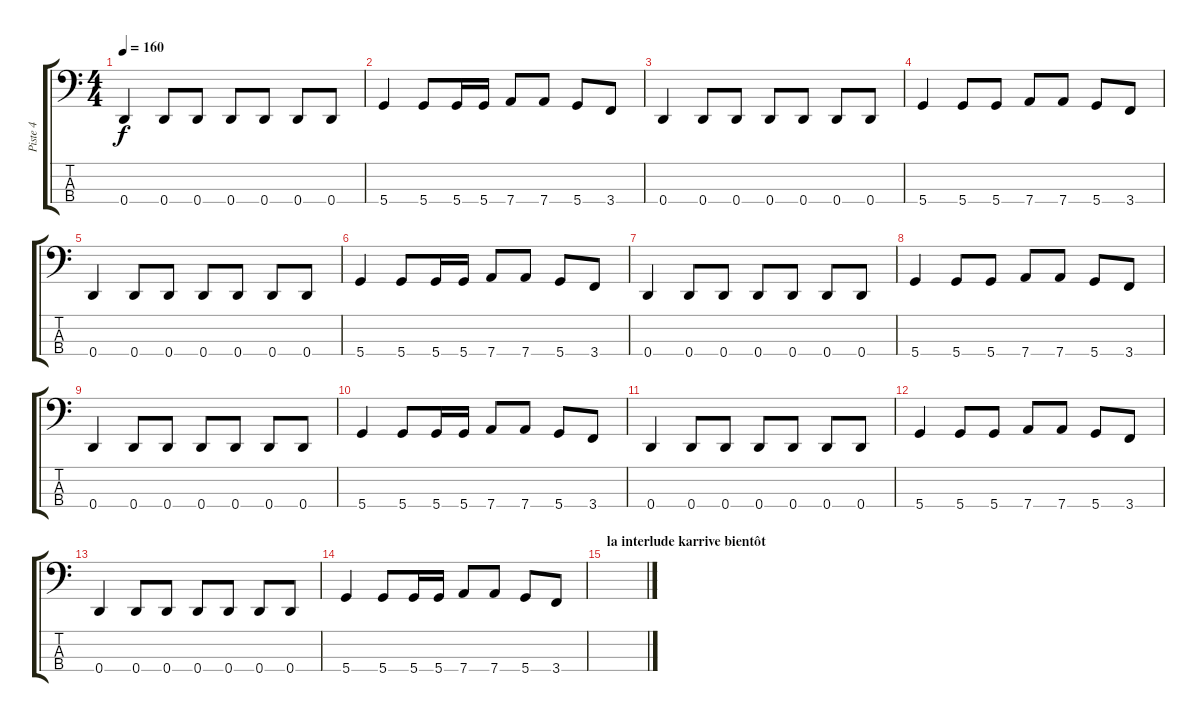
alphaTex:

\track ("Piste 4" "Piste 4") {instrument electricbasspick}
\staff {score tabs}
\tuning (G2 D2 A1 D1) {hide}
\ts (4 4)
\tempo 160
\clef f4
\ks c
0.4.4{dy f} 0.4.8 0.4.8 0.4.8 0.4.8 0.4.8 0.4.8 |
5.4.4 5.4.8 5.4.16 5.4.16 7.4.8 7.4.8 5.4.8 3.4.8 |
0.4.4 0.4.8 0.4.8 0.4.8 0.4.8 0.4.8 0.4.8 |
5.4.4 5.4.8 5.4.8 7.4.8 7.4.8 5.4.8 3.4.8 |
0.4.4 0.4.8 0.4.8 0.4.8 0.4.8 0.4.8 0.4.8 |
5.4.4 5.4.8 5.4.16 5.4.16 7.4.8 7.4.8 5.4.8 3.4.8 |
0.4.4 0.4.8 0.4.8 0.4.8 0.4.8 0.4.8 0.4.8 |
5.4.4 5.4.8 5.4.8 7.4.8 7.4.8 5.4.8 3.4.8 |
0.4.4 0.4.8 0.4.8 0.4.8 0.4.8 0.4.8 0.4.8 |
5.4.4 5.4.8 5.4.16 5.4.16 7.4.8 7.4.8 5.4.8 3.4.8 |
0.4.4 0.4.8 0.4.8 0.4.8 0.4.8 0.4.8 0.4.8 |
5.4.4 5.4.8 5.4.8 7.4.8 7.4.8 5.4.8 3.4.8 |
0.4.4 0.4.8 0.4.8 0.4.8 0.4.8 0.4.8 0.4.8 |
5.4.4 5.4.8 5.4.16 5.4.16 7.4.8 7.4.8 5.4.8 3.4.8 |
\section ("" "la interlude karrive bientôt")
